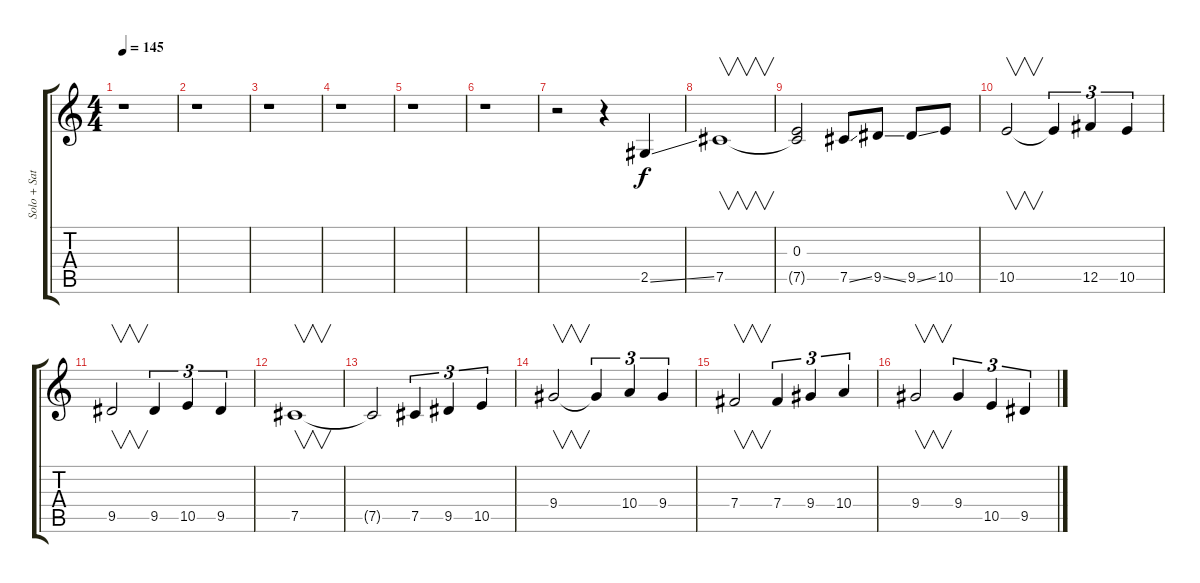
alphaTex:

\track ("Solo + Satu" "Solo + Sat") {instrument overdrivenguitar}
\staff {score tabs}
\tuning (Db4 Ab3 E3 B2 Gb2 Db2) {hide}
\ts (4 4)
\tempo 145
\clef g2
\ks c
r.1{dy f} |
r.1 |
r.1 |
r.1 |
r.1 |
r.1 |
r.2 r.4 2.5{ss}.4 |
7.5.1{v} |
(0.3 7.5{t}).2 7.5{ss}.8 9.5{ss}.8 9.5{ss}.8 10.5.8 |
10.5.2{v} 10.5{t}.4{tu (3 2)} 12.5.4{tu (3 2)} 10.5.4{tu (3 2)} |
9.5.2{v} 9.5.4{tu (3 2)} 10.5.4{tu (3 2)} 9.5.4{tu (3 2)} |
7.5.1{v} |
7.5{t}.2 7.5.4{tu (3 2)} 9.5.4{tu (3 2)} 10.5.4{tu (3 2)} |
9.4.2{v} 9.4{t}.4{tu (3 2)} 10.4.4{tu (3 2)} 9.4.4{tu (3 2)} |
7.4.2{v} 7.4.4{tu (3 2)} 9.4.4{tu (3 2)} 10.4.4{tu (3 2)} |
9.4.2{v} 9.4.4{tu (3 2)} 10.5.4{tu (3 2)} 9.5.4{tu (3 2)}
